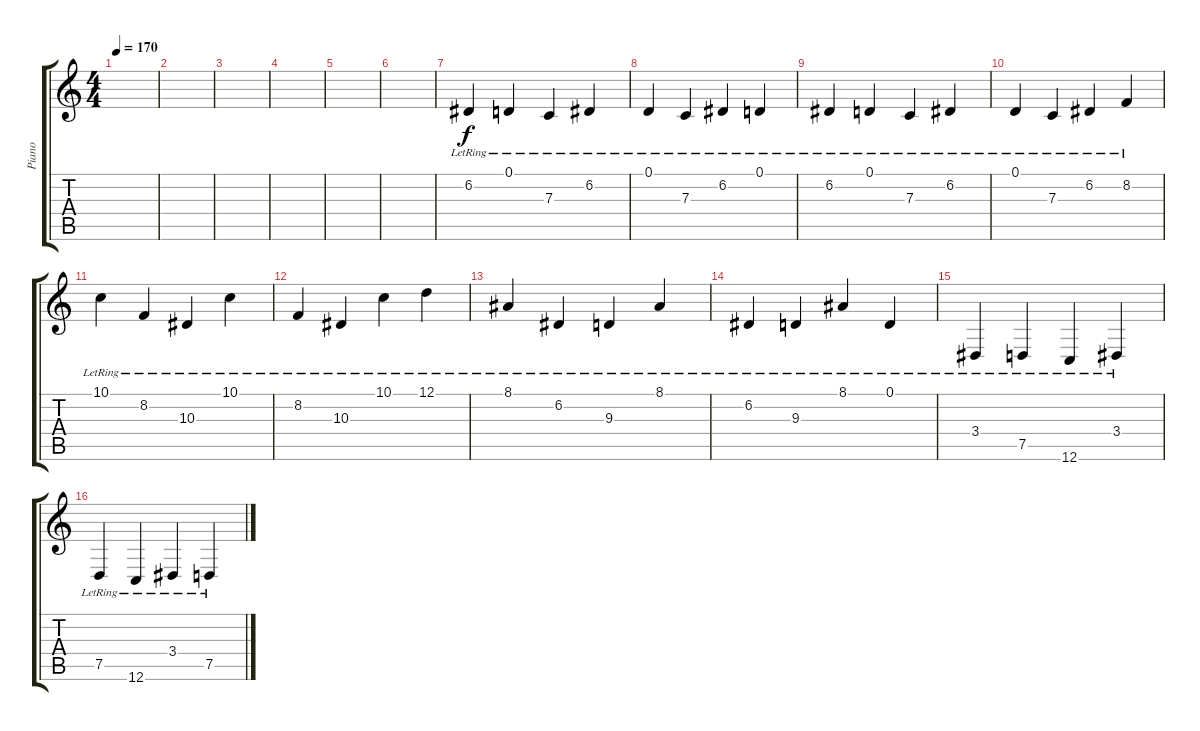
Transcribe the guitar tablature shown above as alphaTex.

\track ("Piano" "Piano") {instrument acousticgrandpiano}
\staff {score tabs}
\tuning (D4 A3 F3 C3 G2 C2) {hide}
\ts (4 4)
\tempo 170
\clef g2
\ks c
|
|
|
|
|
|
6.2{lr}.4 0.1{lr}.4 7.3{lr}.4 6.2{lr}.4 |
0.1{lr}.4 7.3{lr}.4 6.2{lr}.4 0.1{lr}.4 |
6.2{lr}.4 0.1{lr}.4 7.3{lr}.4 6.2{lr}.4 |
0.1{lr}.4 7.3{lr}.4 6.2{lr}.4 8.2{lr}.4 |
10.1{lr}.4 8.2{lr}.4 10.3{lr}.4 10.1{lr}.4 |
8.2{lr}.4 10.3{lr}.4 10.1{lr}.4 12.1{lr}.4 |
8.1{lr}.4 6.2{lr}.4 9.3{lr}.4 8.1{lr}.4 |
6.2{lr}.4 9.3{lr}.4 8.1{lr}.4 0.1{lr}.4 |
3.4{lr}.4 7.5{lr}.4 12.6{lr}.4 3.4{lr}.4 |
7.5{lr}.4 12.6{lr}.4 3.4{lr}.4 7.5{lr}.4
